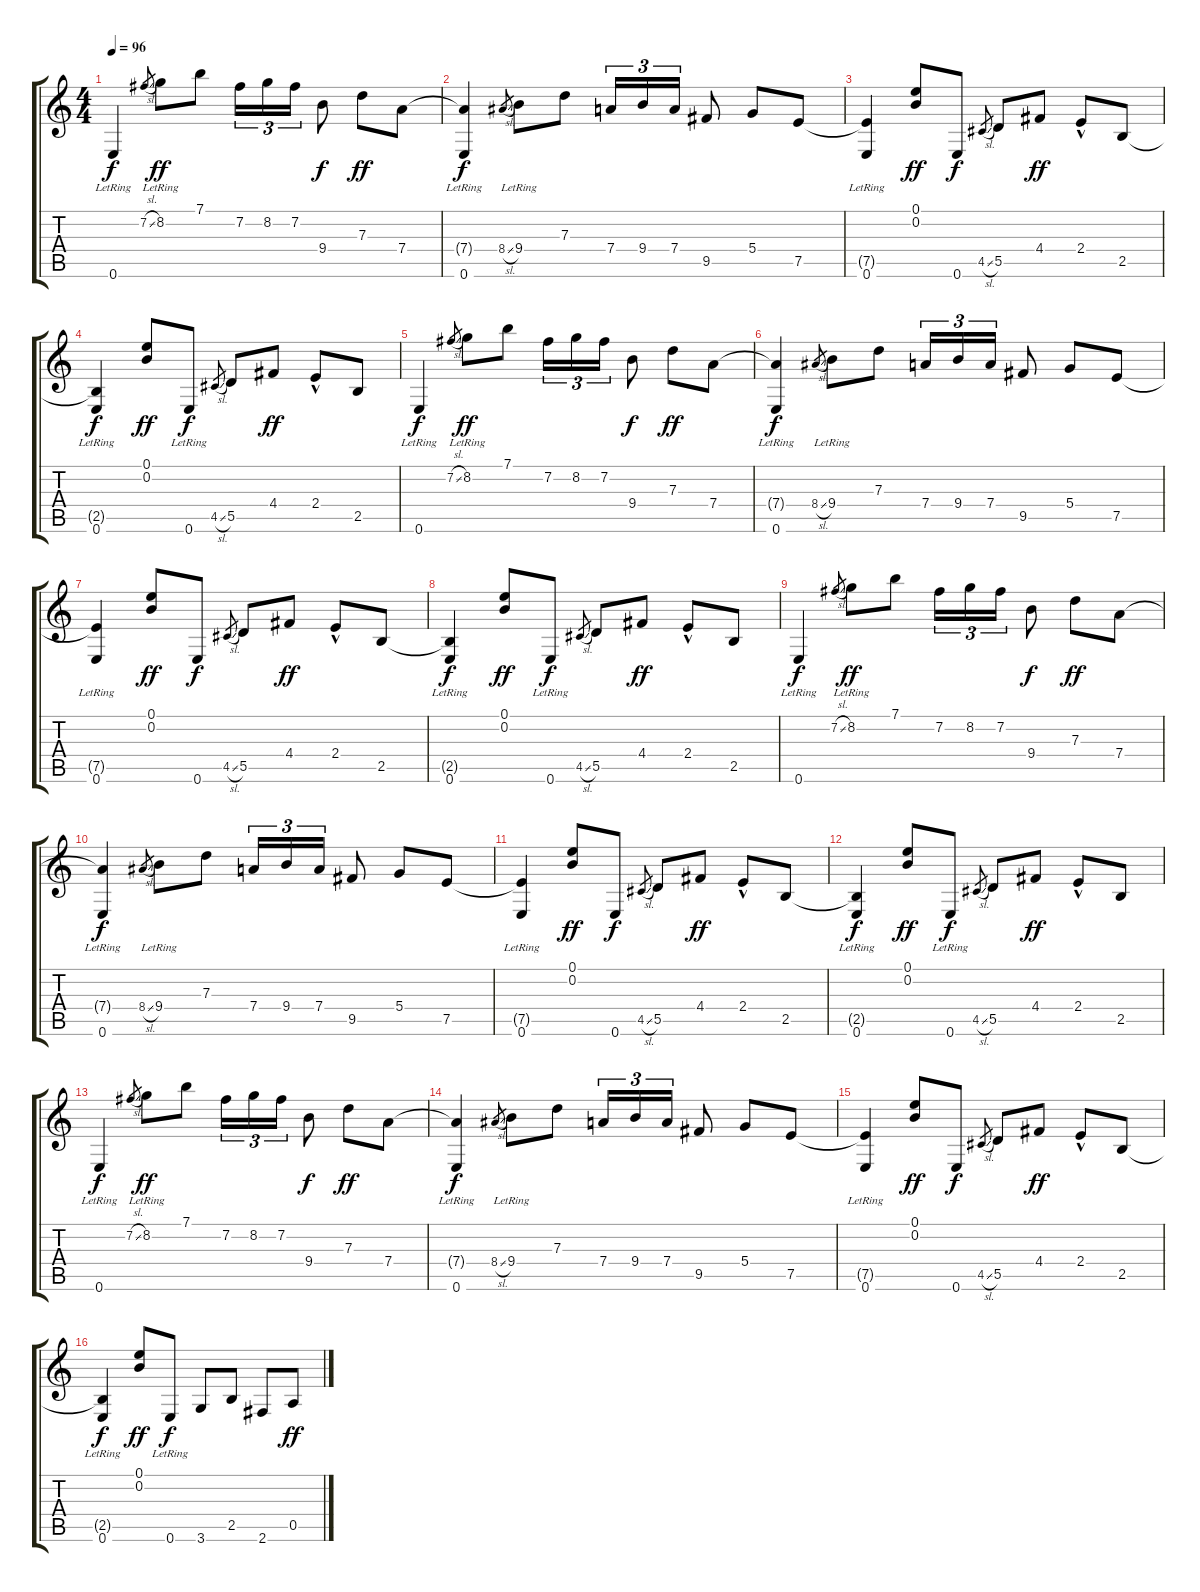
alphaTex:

\track "" {instrument acousticguitarsteel}
\staff {score tabs}
\tuning (E4 B3 G3 D3 A2 E2) {hide}
\ts (4 4)
\tempo 96
\clef g2
\ks c
0.6{lr}.4{dy f instrument acousticguitarsteel} 7.2{sl}.8{gr} 8.2{lr}.8{dy ff} 7.1.8 7.2.16{tu (3 2)} 8.2.16{tu (3 2)} 7.2.16{tu (3 2)} 9.4.8{dy f} 7.3.8{dy ff} 7.4.8 |
(7.4{t} 0.6{lr}).4{dy f} 8.4{sl}.8{gr} 9.4{lr}.8 7.3.8 7.4.16{tu (3 2)} 9.4.16{tu (3 2)} 7.4.16{tu (3 2)} 9.5.8 5.4.8 7.5.8 |
(7.5{t} 0.6{lr}).4 (0.1 0.2).8{dy ff} 0.6.8{dy f} 4.5{sl}.8{gr} 5.5.8 4.4.8{dy ff} 2.4{hac}.8 2.5.8 |
(2.5{t} 0.6{lr}).4{dy f} (0.1 0.2).8{dy ff} 0.6{lr}.8{dy f} 4.5{sl}.8{gr} 5.5.8 4.4.8{dy ff} 2.4{hac}.8 2.5.8 |
0.6{lr}.4{dy f} 7.2{sl}.8{gr} 8.2{lr}.8{dy ff} 7.1.8 7.2.16{tu (3 2)} 8.2.16{tu (3 2)} 7.2.16{tu (3 2)} 9.4.8{dy f} 7.3.8{dy ff} 7.4.8 |
(7.4{t} 0.6{lr}).4{dy f} 8.4{sl}.8{gr} 9.4{lr}.8 7.3.8 7.4.16{tu (3 2)} 9.4.16{tu (3 2)} 7.4.16{tu (3 2)} 9.5.8 5.4.8 7.5.8 |
(7.5{t} 0.6{lr}).4 (0.1 0.2).8{dy ff} 0.6.8{dy f} 4.5{sl}.8{gr} 5.5.8 4.4.8{dy ff} 2.4{hac}.8 2.5.8 |
(2.5{t} 0.6{lr}).4{dy f} (0.1 0.2).8{dy ff} 0.6{lr}.8{dy f} 4.5{sl}.8{gr} 5.5.8 4.4.8{dy ff} 2.4{hac}.8 2.5.8 |
0.6{lr}.4{dy f} 7.2{sl}.8{gr} 8.2{lr}.8{dy ff} 7.1.8 7.2.16{tu (3 2)} 8.2.16{tu (3 2)} 7.2.16{tu (3 2)} 9.4.8{dy f} 7.3.8{dy ff} 7.4.8 |
(7.4{t} 0.6{lr}).4{dy f} 8.4{sl}.8{gr} 9.4{lr}.8 7.3.8 7.4.16{tu (3 2)} 9.4.16{tu (3 2)} 7.4.16{tu (3 2)} 9.5.8 5.4.8 7.5.8 |
(7.5{t} 0.6{lr}).4 (0.1 0.2).8{dy ff} 0.6.8{dy f} 4.5{sl}.8{gr} 5.5.8 4.4.8{dy ff} 2.4{hac}.8 2.5.8 |
(2.5{t} 0.6{lr}).4{dy f} (0.1 0.2).8{dy ff} 0.6{lr}.8{dy f} 4.5{sl}.8{gr} 5.5.8 4.4.8{dy ff} 2.4{hac}.8 2.5.8 |
0.6{lr}.4{dy f} 7.2{sl}.8{gr} 8.2{lr}.8{dy ff} 7.1.8 7.2.16{tu (3 2)} 8.2.16{tu (3 2)} 7.2.16{tu (3 2)} 9.4.8{dy f} 7.3.8{dy ff} 7.4.8 |
(7.4{t} 0.6{lr}).4{dy f} 8.4{sl}.8{gr} 9.4{lr}.8 7.3.8 7.4.16{tu (3 2)} 9.4.16{tu (3 2)} 7.4.16{tu (3 2)} 9.5.8 5.4.8 7.5.8 |
(7.5{t} 0.6{lr}).4 (0.1 0.2).8{dy ff} 0.6.8{dy f} 4.5{sl}.8{gr} 5.5.8 4.4.8{dy ff} 2.4{hac}.8 2.5.8 |
(2.5{t} 0.6{lr}).4{dy f} (0.1 0.2).8{dy ff} 0.6{lr}.8{dy f} 3.6.8 2.5.8 2.6.8 0.5.8{dy ff}
